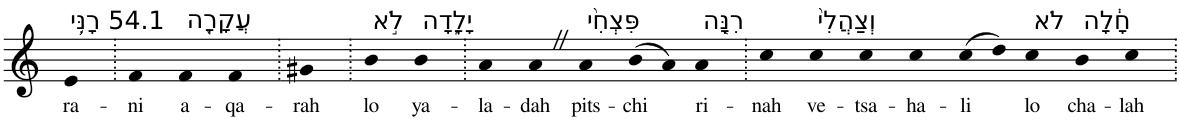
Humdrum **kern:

**kern	**text
*part1	*part1
*staff1	*staff1
*I"Piano	*
*I'Pno	*
*clefG2	*
*k[]	*
=1	=1
!LO:TX:a:t=54.1 רָנִּ֥י	!
!	!LO:LY:b
4e	ra-
=2.	=2.
!	!LO:LY:b
4f	-ni
!LO:TX:a:t=עֲקָרָ֖ה	!
!	!LO:LY:b
4f	a-
!	!LO:LY:b
4f	-qa-
=3.	=3.
!	!LO:LY:b
4g#X	-rah
=4.	=4.
!LO:TX:a:t=לֹ֣א	!
!	!LO:LY:b
4b	lo
!LO:TX:a:t=יָלָ֑דָה	!
!	!LO:LY:b
4b	ya-
=5.	=5.
!	!LO:LY:b
4a	-la-
!	!LO:LY:b
4aZ	-dah
!LO:TX:a:t=פִּצְחִ֨י	!
!	!LO:LY:b
4a	pits-
!	!LO:LY:b
(8b	-chi
8a)	.
!LO:TX:a:t=רִנָּ֤ה	!
!	!LO:LY:b
4a	ri-
=6.	=6.
!	!LO:LY:b
4cc	-nah
!LO:TX:a:t=וְצַהֲלִי֙	!
!	!LO:LY:b
4cc	ve-
!	!LO:LY:b
4cc	-tsa-
!	!LO:LY:b
4cc	-ha-
!	!LO:LY:b
(8cc	-li
8dd)	.
!LO:TX:a:t=לֹא	!
!	!LO:LY:b
4cc	lo
!LO:TX:a:t=חָ֔לָה	!
!	!LO:LY:b
4b	cha-
!	!LO:LY:b
4cc	-lah
=.	=.
*-	*-
